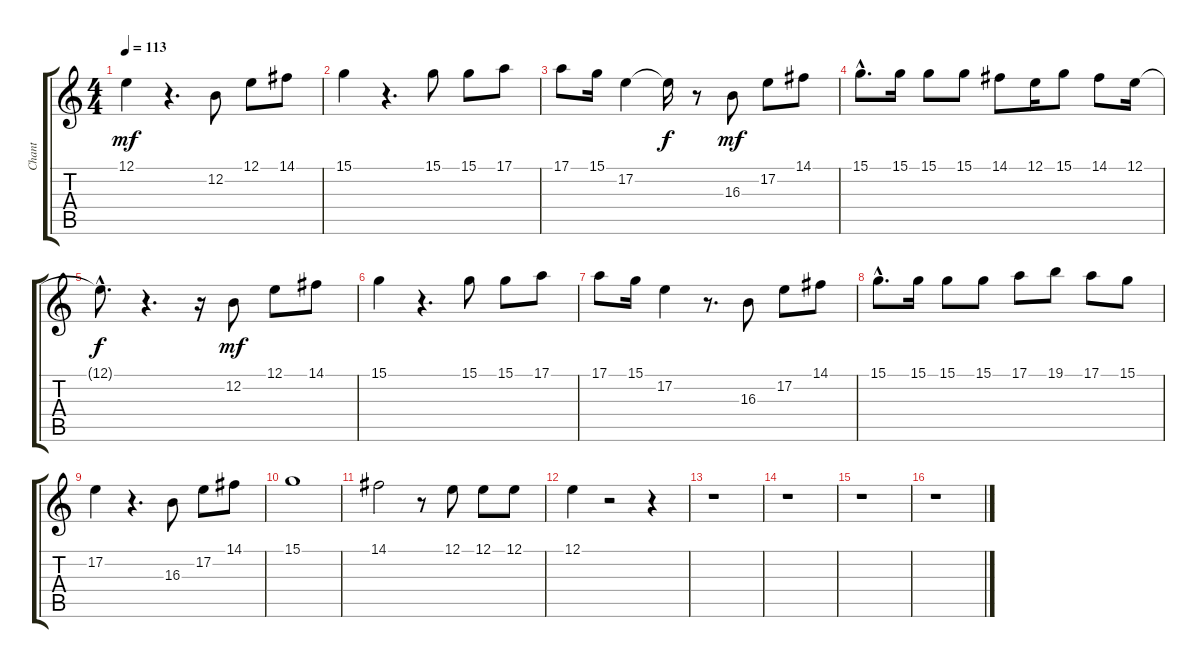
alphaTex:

\track ("Chant" "Chant") {instrument brightacousticpiano}
\staff {score tabs}
\tuning (E4 B3 G3 D3 A2 E2) {hide}
\ts (4 4)
\tempo 113
\clef g2
\ks c
12.1.4{dy mf} r.4{d} 12.2.8 12.1.8 14.1.8 |
15.1.4 r.4{d} 15.1.8 15.1.8 17.1.8 |
17.1.8 15.1.16 17.2.4 17.2{t}.16{dy f} r.8 16.3.8{dy mf} 17.2.8 14.1.8 |
15.1{hac}.8{d} 15.1.16 15.1.8 15.1.8 14.1.8 12.1.16 15.1.8 14.1.8 12.1.16 |
12.1{hac t}.8{d dy f} r.4{d} r.16 12.2.8{dy mf} 12.1.8 14.1.8 |
15.1.4 r.4{d} 15.1.8 15.1.8 17.1.8 |
17.1.8 15.1.16 17.2.4 r.8{d} 16.3.8 17.2.8 14.1.8 |
15.1{hac}.8{d} 15.1.16 15.1.8 15.1.8 17.1.8 19.1.8 17.1.8 15.1.8 |
17.2.4 r.4{d} 16.3.8 17.2.8 14.1.8 |
15.1.1 |
14.1.2 r.8 12.1.8 12.1.8 12.1.8 |
12.1.4 r.2 r.4 |
r.1 |
r.1 |
r.1 |
r.1
